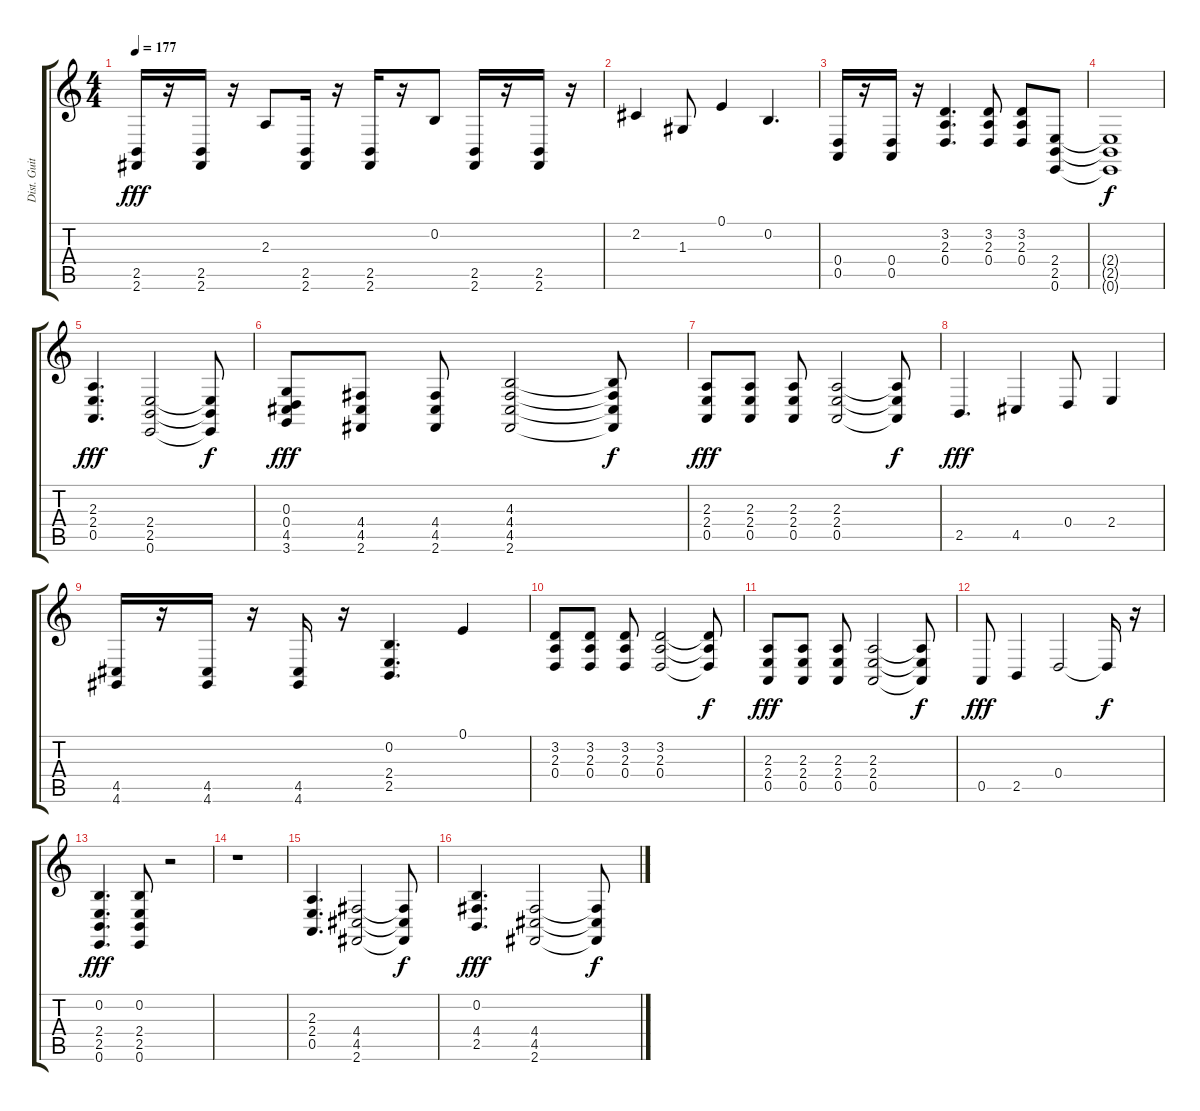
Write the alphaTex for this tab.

\track ("Dist. Guitar 4" "Dist. Guit") {instrument lead8bassandlead}
\staff {score tabs}
\tuning (E4 B3 G3 D3 A2 E2) {hide}
\ts (4 4)
\tempo 177
\clef g2
\ks c
(2.5 2.6).16{dy fff} r.16 (2.5 2.6).16 r.16 2.3.8 (2.5 2.6).16 r.16 (2.5 2.6).16 r.16 0.2.8 (2.5 2.6).16 r.16 (2.5 2.6).16 r.16 |
2.2.4 1.3.8 0.1.4 0.2.4{d} |
(0.4 0.5).16 r.16 (0.4 0.5).16 r.16 (3.2 2.3 0.4).4{d} (3.2 2.3 0.4).8 (3.2 2.3 0.4).8 (2.4 2.5 0.6).8 |
(2.4{t} 2.5{t} 0.6{t}).1{dy f} |
(2.3 2.4 0.5).4{d dy fff} (2.4 2.5 0.6).2 (2.4{t} 2.5{t} 0.6{t}).8{dy f} |
(0.3 0.4 4.5 3.6).8{dy fff} (4.4 4.5 2.6).8 (4.4 4.5 2.6).8 (4.3 4.4 4.5 2.6).2 (4.3{t} 4.4{t} 4.5{t} 2.6{t}).8{dy f} |
(2.3 2.4 0.5).8{dy fff} (2.3 2.4 0.5).8 (2.3 2.4 0.5).8 (2.3 2.4 0.5).2 (2.3{t} 2.4{t} 0.5{t}).8{dy f} |
2.5.4{d dy fff} 4.5.4 0.4.8 2.4.4 |
(4.5 4.6).16 r.16 (4.5 4.6).16 r.16 (4.5 4.6).16 r.16 (0.2 2.4 2.5).4{d} 0.1.4 |
(3.2 2.3 0.4).8 (3.2 2.3 0.4).8 (3.2 2.3 0.4).8 (3.2 2.3 0.4).2 (3.2{t} 2.3{t} 0.4{t}).8{dy f} |
(2.3 2.4 0.5).8{dy fff} (2.3 2.4 0.5).8 (2.3 2.4 0.5).8 (2.3 2.4 0.5).2 (2.3{t} 2.4{t} 0.5{t}).8{dy f} |
0.5.8{dy fff} 2.5.4 0.4.2 0.4{t}.16{dy f} r.16 |
(0.2 2.4 2.5 0.6).4{d dy fff} (0.2 2.4 2.5 0.6).8 r.2 |
r.1 |
(2.3 2.4 0.5).4{d} (4.4 4.5 2.6).2 (4.4{t} 4.5{t} 2.6{t}).8{dy f} |
(0.2 4.4 2.5).4{d dy fff} (4.4 4.5 2.6).2 (4.4{t} 4.5{t} 2.6{t}).8{dy f}
